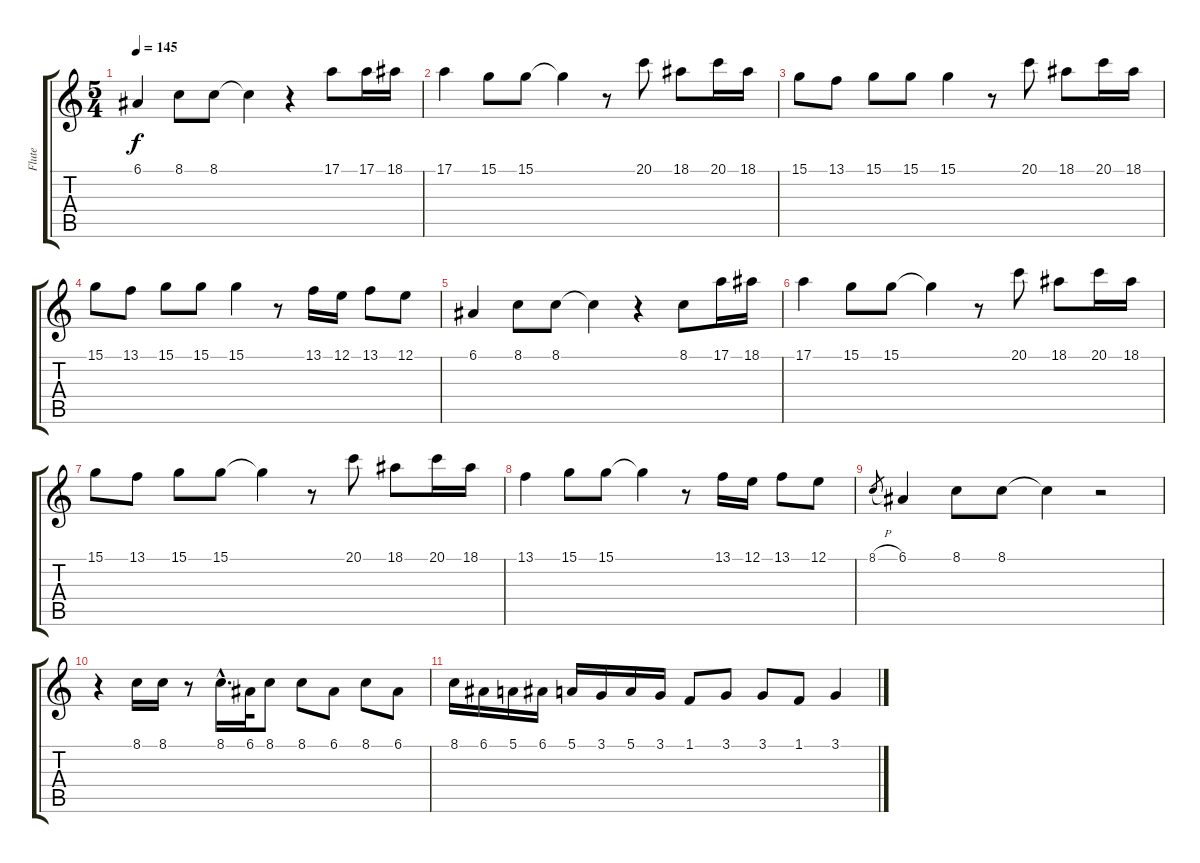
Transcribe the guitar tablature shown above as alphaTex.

\track ("Flute" "Flute") {instrument flute}
\staff {score tabs}
\tuning (E4 B3 G3 D3 A2 E2) {hide}
\ts (5 4)
\tempo 145
\clef g2
\ks c
6.1.4{dy f} 8.1.8 8.1.8 8.1{t}.4 r.4 17.1.8 17.1.16 18.1.16 |
17.1.4 15.1.8 15.1.8 15.1{t}.4 r.8 20.1.8 18.1.8 20.1.16 18.1.16 |
15.1.8 13.1.8 15.1.8 15.1.8 15.1.4 r.8 20.1.8 18.1.8 20.1.16 18.1.16 |
15.1.8 13.1.8 15.1.8 15.1.8 15.1.4 r.8 13.1.16 12.1.16 13.1.8 12.1.8 |
6.1.4 8.1.8 8.1.8 8.1{t}.4 r.4 8.1.8 17.1.16 18.1.16 |
17.1.4 15.1.8 15.1.8 15.1{t}.4 r.8 20.1.8 18.1.8 20.1.16 18.1.16 |
15.1.8{volume 4} 13.1.8 15.1.8 15.1.8 15.1{t}.4 r.8 20.1.8 18.1.8 20.1.16 18.1.16 |
13.1.4 15.1.8 15.1.8 15.1{t}.4 r.8 13.1.16 12.1.16 13.1.8 12.1.8 |
8.1{h}.8{gr} 6.1.4 8.1.8 8.1.8 8.1{t}.4 r.2 |
r.4 8.1.16 8.1.16 r.8 8.1{hac}.16{d} 6.1.32 8.1.8 8.1.8 6.1.8 8.1.8 6.1.8 |
8.1.16 6.1.16 5.1.16 6.1.16 5.1.16 3.1.16 5.1.16 3.1.16 1.1.8 3.1.8 3.1.8 1.1.8 3.1.4
